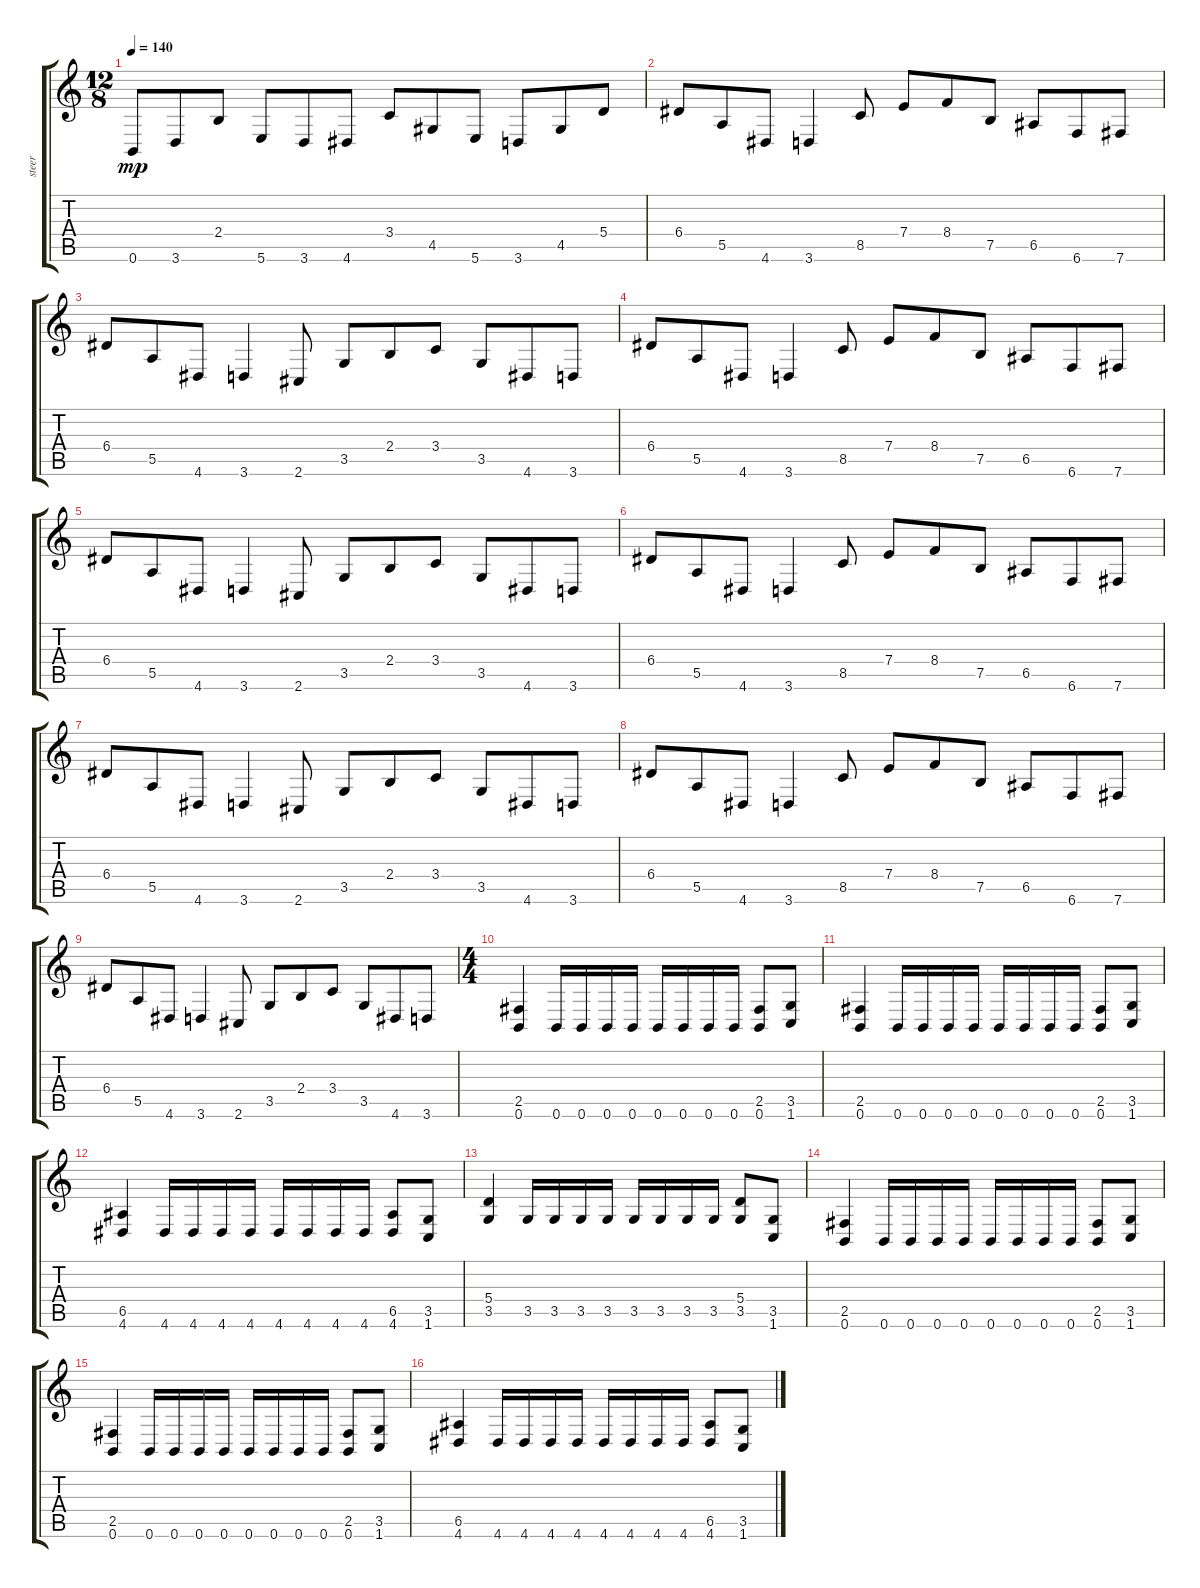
\track ("steer" "steer") {instrument overdrivenguitar}
\staff {score tabs}
\tuning (B3 Gb3 D3 A2 E2 B1) {hide}
\ts (12 8)
\tempo 140
\clef g2
\ks c
0.6.8{dy mp} 3.6.8 2.4.8 5.6.8 3.6.8 4.6.8 3.4.8 4.5.8 5.6.8 3.6.8 4.5.8 5.4.8 |
6.4.8 5.5.8 4.6.8 3.6.4 8.5.8 7.4.8 8.4.8 7.5.8 6.5.8 6.6.8 7.6.8 |
6.4.8 5.5.8 4.6.8 3.6.4 2.6.8 3.5.8 2.4.8 3.4.8 3.5.8 4.6.8 3.6.8 |
6.4.8 5.5.8 4.6.8 3.6.4 8.5.8 7.4.8 8.4.8 7.5.8 6.5.8 6.6.8 7.6.8 |
6.4.8 5.5.8 4.6.8 3.6.4 2.6.8 3.5.8 2.4.8 3.4.8 3.5.8 4.6.8 3.6.8 |
6.4.8 5.5.8 4.6.8 3.6.4 8.5.8 7.4.8 8.4.8 7.5.8 6.5.8 6.6.8 7.6.8 |
6.4.8 5.5.8 4.6.8 3.6.4 2.6.8 3.5.8 2.4.8 3.4.8 3.5.8 4.6.8 3.6.8 |
6.4.8 5.5.8 4.6.8 3.6.4 8.5.8 7.4.8 8.4.8 7.5.8 6.5.8 6.6.8 7.6.8 |
6.4.8 5.5.8 4.6.8 3.6.4 2.6.8 3.5.8 2.4.8 3.4.8 3.5.8 4.6.8 3.6.8 |
\ts (4 4)
(2.5 0.6).4 0.6.16 0.6.16 0.6.16 0.6.16 0.6.16 0.6.16 0.6.16 0.6.16 (2.5 0.6).8 (3.5 1.6).8 |
(2.5 0.6).4 0.6.16 0.6.16 0.6.16 0.6.16 0.6.16 0.6.16 0.6.16 0.6.16 (2.5 0.6).8 (3.5 1.6).8 |
(6.5 4.6).4 4.6.16 4.6.16 4.6.16 4.6.16 4.6.16 4.6.16 4.6.16 4.6.16 (6.5 4.6).8 (3.5 1.6).8 |
(5.4 3.5).4 3.5.16 3.5.16 3.5.16 3.5.16 3.5.16 3.5.16 3.5.16 3.5.16 (5.4 3.5).8 (3.5 1.6).8 |
(2.5 0.6).4 0.6.16 0.6.16 0.6.16 0.6.16 0.6.16 0.6.16 0.6.16 0.6.16 (2.5 0.6).8 (3.5 1.6).8 |
(2.5 0.6).4 0.6.16 0.6.16 0.6.16 0.6.16 0.6.16 0.6.16 0.6.16 0.6.16 (2.5 0.6).8 (3.5 1.6).8 |
(6.5 4.6).4 4.6.16 4.6.16 4.6.16 4.6.16 4.6.16 4.6.16 4.6.16 4.6.16 (6.5 4.6).8 (3.5 1.6).8
